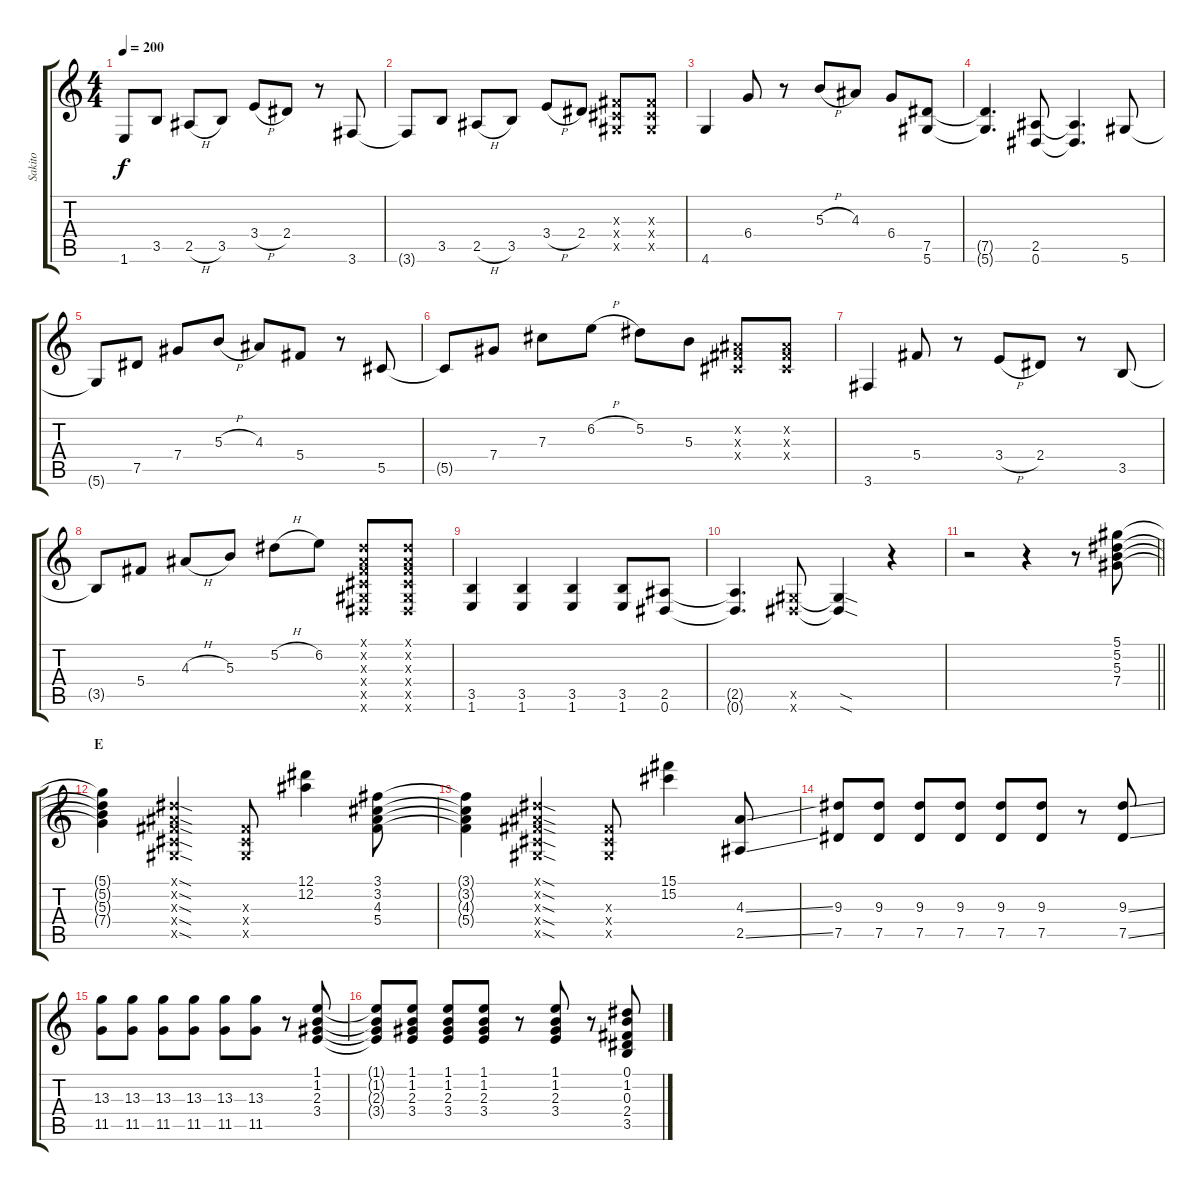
\track ("Sakito" "Sakito") {instrument distortionguitar}
\staff {score tabs}
\tuning (Eb4 Bb3 Gb3 Db3 Ab2 Eb2) {hide}
\ts (4 4)
\tempo 200
\clef g2
\ks c
1.6{t}.8{dy f} 3.5.8 2.5{h}.8 3.5.8 3.4{h}.8 2.4.8 r.8 3.6.8 |
3.6{t}.8 3.5.8 2.5{h}.8 3.5.8 3.4{h}.8 2.4.8 (0.3{x} 0.4{x} 0.5{x}).8 (0.3{x} 0.4{x} 0.5{x}).8 |
4.6.4 6.4.8 r.8 5.3{h}.8 4.3.8 6.4.8 (7.5 5.6).8 |
(7.5{t} 5.6{t}).4{d} (2.5 0.6).8 (2.5{t} 0.6{t}).4{d} 5.6.8 |
5.6{t}.8 7.5.8 7.4.8 5.3{h}.8 4.3.8 5.4.8 r.8 5.5.8 |
5.5{t}.8 7.4.8 7.3.8 6.2{h}.8 5.2.8 5.3.8 (0.2{x} 0.3{x} 0.4{x}).8 (0.2{x} 0.3{x} 0.4{x}).8 |
3.6.4 5.4.8 r.8 3.4{h}.8 2.4.8 r.8 3.5.8 |
3.5{t}.8 5.4.8 4.3{h}.8 5.3.8 5.2{h}.8 6.2.8 (0.1{x} 0.2{x} 0.3{x} 0.4{x} 0.5{x} 0.6{x}).8 (0.1{x} 0.2{x} 0.3{x} 0.4{x} 0.5{x} 0.6{x}).8 |
(3.5 1.6).4 (3.5 1.6).4 (3.5 1.6).4 (3.5 1.6).8 (2.5 0.6).8 |
(2.5{t} 0.6{t}).4{d} (0.5{x} 0.6{x}).8 (0.5{sod t} 0.6{sod t}).4 r.4 |
\barLineRight lightlight
r.2 r.4 r.8 (5.1 5.2 5.3 7.4).8{volume 9 instrument distortionguitar} |
\section ("" "E")
(5.1{t} 5.2{t} 5.3{t} 7.4{t}).4 (0.1{sod x} 0.2{sod x} 0.3{sod x} 0.4{sod x} 0.5{sod x}).4 (0.3{x} 0.4{x} 0.5{x}).8 (12.1 12.2).4 (3.1 3.2 4.3 5.4).8 |
(3.1{t} 3.2{t} 4.3{t} 5.4{t}).4 (0.1{sod x} 0.2{sod x} 0.3{sod x} 0.4{sod x} 0.5{sod x}).4 (0.3{x} 0.4{x} 0.5{x}).8 (15.1 15.2).4 (4.3{ss} 2.5{ss}).8 |
(9.3 7.5).8 (9.3 7.5).8 (9.3 7.5).8 (9.3 7.5).8 (9.3 7.5).8 (9.3 7.5).8 r.8 (9.3{ss} 7.5{ss}).8 |
(13.3 11.5).8 (13.3 11.5).8 (13.3 11.5).8 (13.3 11.5).8 (13.3 11.5).8 (13.3 11.5).8 r.8 (1.1 1.2 2.3 3.4).8 |
(1.1{t} 1.2{t} 2.3{t} 3.4{t}).8 (1.1 1.2 2.3 3.4).8 (1.1 1.2 2.3 3.4).8 (1.1 1.2 2.3 3.4).8 r.8 (1.1 1.2 2.3 3.4).8 r.8 (0.1 1.2 0.3 2.4 3.5).8
